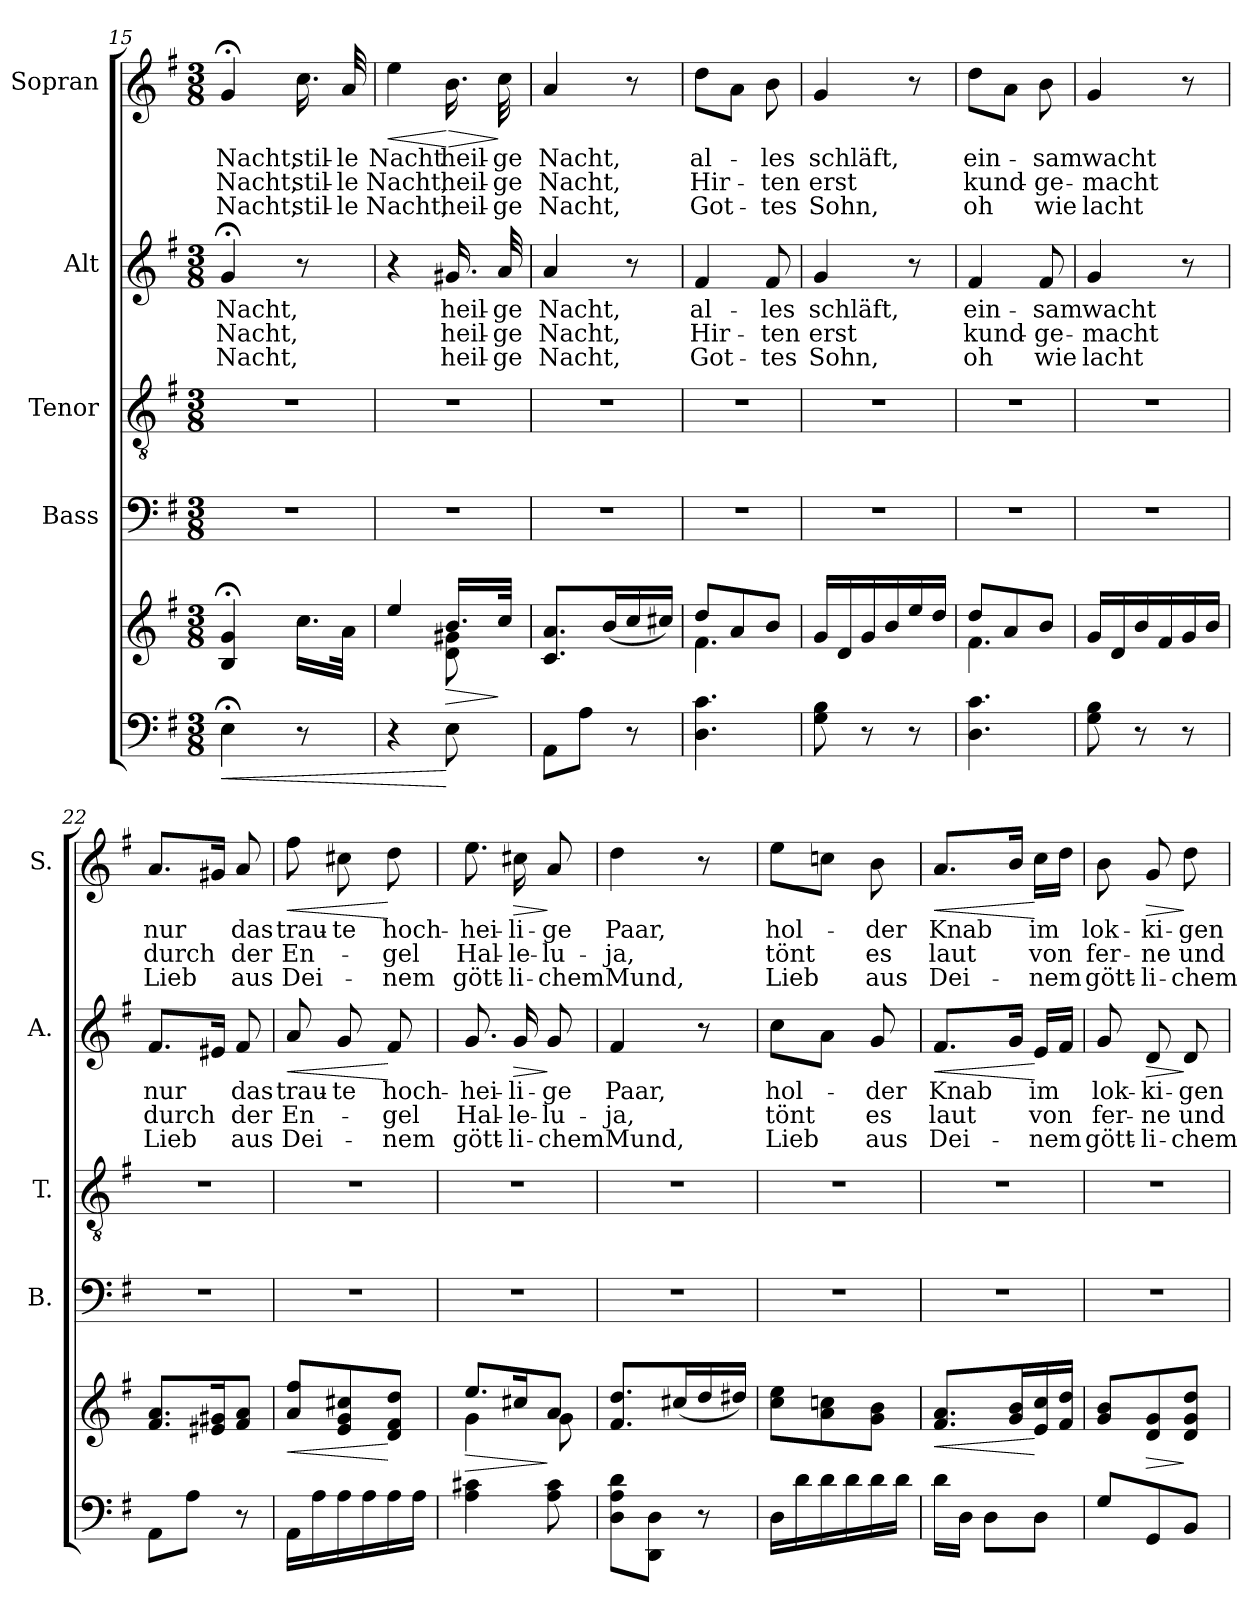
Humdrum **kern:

**kern	**kern	**dynam	**kern	**kern	**kern	**text	**text	**text	**dynam	**kern	**text	**text	**text	**dynam
*part5	*part5	*part5	*part4	*part3	*part2	*part2	*part2	*part2	*part2	*part1	*part1	*part1	*part1	*part1
*staff6	*staff5	*staff5/6	*staff4	*staff3	*staff2	*staff2	*staff2	*staff2	*staff2	*staff1	*staff1	*staff1	*staff1	*staff1
*	*	*	*I"Bass	*I"Tenor	*I"Alt	*	*	*	*	*I"Sopran	*	*	*	*
*	*	*	*I'B.	*I'T.	*I'A.	*	*	*	*	*I'S.	*	*	*	*
*clefF4	*clefG2	*	*clefF4	*clefGv2	*clefG2	*	*	*	*	*clefG2	*	*	*	*
*k[f#]	*k[f#]	*	*k[f#]	*k[f#]	*k[f#]	*	*	*	*	*k[f#]	*	*	*	*
*G:	*G:	*	*G:	*G:	*G:	*	*	*	*	*G:	*	*	*	*
*M3/8	*M3/8	*	*M3/8	*M3/8	*M3/8	*	*	*	*	*M3/8	*	*	*	*
=15	=15	=15	=15	=15	=15	=15	=15	=15	=15	=15	=15	=15	=15	=15
!	!	!LO:HP:b=2	!	!	!	!LO:LY:b	!LO:LY:b	!LO:LY:b	!	!	!LO:LY:b	!LO:LY:b	!LO:LY:b	!
4E;<\	4B/;< 4g/;<	<	4.r	4.r	4g;</	Nacht,	Nacht,	Nacht,	.	4g;</	Nacht,	Nacht,	Nacht,	.
!	!	!	!	!	!	!	!	!	!	!	!LO:LY:b	!LO:LY:b	!LO:LY:b	!
8r	16.cc\LL	.	.	.	8r	.	.	.	.	16.cc\	stil-	stil-	stil-	.
!	!	!	!	!	!	!	!	!	!	!	!LO:LY:b	!LO:LY:b	!LO:LY:b	!
.	32a\JJk	.	.	.	.	.	.	.	.	32a/	-le	-le	-le	.
!!LO:PB:g=z
=16	=16	=16	=16	=16	=16	=16	=16	=16	=16	=16	=16	=16	=16	=16
*	*^	*	*	*	*	*	*	*	*	*	*	*	*	*
!	!	!	!	!	!	!	!	!	!	!	!	!LO:LY:b	!LO:LY:b	!LO:LY:b	!LO:HP:b
4r	4ee/	4ryy	.	4.r	4.r	4r	.	.	.	.	4ee\	Nacht	Nacht,	Nacht,	<
!	!	!	!LO:HP:n=1:b	!	!	!	!LO:LY:b	!LO:LY:b	!LO:LY:b	!	!	!LO:LY:b	!LO:LY:b	!LO:LY:b	!LO:HP:n=1:b
8E\	16.b/LL	8d\ 8g#X\	[ >	.	.	16.g#X/	heil-	heil-	heil-	.	16.b\	heil-	heil-	heil-	[ >
!	!	!	!	!	!	!	!LO:LY:b	!LO:LY:b	!LO:LY:b	!	!	!LO:LY:b	!LO:LY:b	!LO:LY:b	!
.	32cc/JJk	.	]	.	.	32a/	-ge	-ge	-ge	.	32cc\	-ge	-ge	-ge	]
*	*v	*v	*	*	*	*	*	*	*	*	*	*	*	*	*
=17	=17	=17	=17	=17	=17	=17	=17	=17	=17	=17	=17	=17	=17	=17
!	!	!	!	!	!	!LO:LY:b	!LO:LY:b	!LO:LY:b	!	!	!LO:LY:b	!LO:LY:b	!LO:LY:b	!
8AA\L	8.c/ 8.a/L	.	4.r	4.r	4a/	Nacht,	Nacht,	Nacht,	.	4a/	Nacht,	Nacht,	Nacht,	.
8A\J	.	.	.	.	.	.	.	.	.	.	.	.	.	.
.	(<16b/L	.	.	.	.	.	.	.	.	.	.	.	.	.
8r	16cc/	.	.	.	8r	.	.	.	.	8r	.	.	.	.
.	16cc#X/JJ)	.	.	.	.	.	.	.	.	.	.	.	.	.
=18	=18	=18	=18	=18	=18	=18	=18	=18	=18	=18	=18	=18	=18	=18
*	*^	*	*	*	*	*	*	*	*	*	*	*	*	*
!	!	!	!	!	!	!	!LO:LY:b	!LO:LY:b	!LO:LY:b	!	!	!LO:LY:b	!LO:LY:b	!LO:LY:b	!
4.D\ 4.c\	8dd/L	4.f#\	.	4.r	4.r	4f#/	al-	Hir-	Got-	.	8dd\L	al-	Hir-	Got-	.
.	8a/	.	.	.	.	.	.	.	.	.	8a\J	.	.	.	.
!	!	!	!	!	!	!	!LO:LY:b	!LO:LY:b	!LO:LY:b	!	!	!LO:LY:b	!LO:LY:b	!LO:LY:b	!
.	8b/J	.	.	.	.	8f#/	-les	-ten	-tes	.	8b\	-les	-ten	-tes	.
*	*v	*v	*	*	*	*	*	*	*	*	*	*	*	*	*
=19	=19	=19	=19	=19	=19	=19	=19	=19	=19	=19	=19	=19	=19	=19
!	!	!	!	!	!	!LO:LY:b	!LO:LY:b	!LO:LY:b	!	!	!LO:LY:b	!LO:LY:b	!LO:LY:b	!
8G\ 8B\	16g/LL	.	4.r	4.r	4g/	schläft,	erst	Sohn,	.	4g/	schläft,	erst	Sohn,	.
.	16d/	.	.	.	.	.	.	.	.	.	.	.	.	.
8r	16g/	.	.	.	.	.	.	.	.	.	.	.	.	.
.	16b/	.	.	.	.	.	.	.	.	.	.	.	.	.
8r	16ee/	.	.	.	8r	.	.	.	.	8r	.	.	.	.
.	16dd/JJ	.	.	.	.	.	.	.	.	.	.	.	.	.
=20	=20	=20	=20	=20	=20	=20	=20	=20	=20	=20	=20	=20	=20	=20
*	*^	*	*	*	*	*	*	*	*	*	*	*	*	*
!	!	!	!	!	!	!	!LO:LY:b	!LO:LY:b	!LO:LY:b	!	!	!LO:LY:b	!LO:LY:b	!LO:LY:b	!
4.D\ 4.c\	8dd/L	4.f#\	.	4.r	4.r	4f#/	ein-	kund-	oh	.	8dd\L	ein-	kund-	oh	.
.	8a/	.	.	.	.	.	.	.	.	.	8a\J	.	.	.	.
!	!	!	!	!	!	!	!LO:LY:b	!LO:LY:b	!LO:LY:b	!	!	!LO:LY:b	!LO:LY:b	!LO:LY:b	!
.	8b/J	.	.	.	.	8f#/	-sam	-ge-	wie	.	8b\	-sam	-ge-	wie	.
*	*v	*v	*	*	*	*	*	*	*	*	*	*	*	*	*
=21	=21	=21	=21	=21	=21	=21	=21	=21	=21	=21	=21	=21	=21	=21
!	!	!	!	!	!	!LO:LY:b	!LO:LY:b	!LO:LY:b	!	!	!LO:LY:b	!LO:LY:b	!LO:LY:b	!
8G\ 8B\	16g/LL	.	4.r	4.r	4g/	wacht	-macht	lacht	.	4g/	wacht	-macht	lacht	.
.	16d/	.	.	.	.	.	.	.	.	.	.	.	.	.
8r	16b/	.	.	.	.	.	.	.	.	.	.	.	.	.
.	16f#/	.	.	.	.	.	.	.	.	.	.	.	.	.
8r	16g/	.	.	.	8r	.	.	.	.	8r	.	.	.	.
.	16b/JJ	.	.	.	.	.	.	.	.	.	.	.	.	.
=22	=22	=22	=22	=22	=22	=22	=22	=22	=22	=22	=22	=22	=22	=22
!	!	!	!	!	!	!LO:LY:b	!LO:LY:b	!LO:LY:b	!	!	!LO:LY:b	!LO:LY:b	!LO:LY:b	!
8AA\L	8.f#/ 8.a/L	.	4.r	4.r	8.f#/L	nur	durch	Lieb	.	8.a/L	nur	durch	Lieb	.
8A\J	.	.	.	.	.	.	.	.	.	.	.	.	.	.
.	16e#X/ 16g#X/k	.	.	.	16e#X/Jk	.	.	.	.	16g#X/Jk	.	.	.	.
!	!	!	!	!	!	!LO:LY:b	!LO:LY:b	!LO:LY:b	!	!	!LO:LY:b	!LO:LY:b	!LO:LY:b	!
8r	8f#/ 8a/J	.	.	.	8f#/	das	der	aus	.	8a/	das	der	aus	.
!!LO:LB:g=z
=23	=23	=23	=23	=23	=23	=23	=23	=23	=23	=23	=23	=23	=23	=23
!	!	!LO:HP:b	!	!	!	!LO:LY:b	!LO:LY:b	!LO:LY:b	!LO:HP:b	!	!LO:LY:b	!LO:LY:b	!LO:LY:b	!LO:HP:b
16AA\LL	8a/ 8ff#/L	<	4.r	4.r	8a/	trau-	En-	Dei-	<	8ff#\	trau-	En-	Dei-	<
16A\	.	.	.	.	.	.	.	.	.	.	.	.	.	.
!	!	!	!	!	!	!LO:LY:b	!	!	!	!	!LO:LY:b	!	!	!
16A\	8e/ 8g/ 8cc#X/	.	.	.	8g/	-te	.	.	.	8cc#X\	-te	.	.	.
16A\	.	.	.	.	.	.	.	.	.	.	.	.	.	.
!	!	!	!	!	!	!LO:LY:b	!LO:LY:b	!LO:LY:b	!	!	!LO:LY:b	!LO:LY:b	!LO:LY:b	!
16A\	8d/ 8f#/ 8dd/J	[	.	.	8f#/	hoch-	-gel	-nem	[	8dd\	hoch-	-gel	-nem	[
16A\JJ	.	.	.	.	.	.	.	.	.	.	.	.	.	.
=24	=24	=24	=24	=24	=24	=24	=24	=24	=24	=24	=24	=24	=24	=24
!	!	!LO:HP:b	!	!	!	!LO:LY:b	!LO:LY:b	!LO:LY:b	!	!	!LO:LY:b	!LO:LY:b	!LO:LY:b	!
*	*^	*	*	*	*	*	*	*	*	*	*	*	*	*
4A\ 4c#X\	8.ee/L	4g\	>	4.r	4.r	8.g/	-hei-	Hal-	gött-	.	8.ee\	-hei-	Hal-	gött-	.
!	!	!	!	!	!	!	!LO:LY:b	!LO:LY:b	!LO:LY:b	!LO:HP:b	!	!LO:LY:b	!LO:LY:b	!LO:LY:b	!LO:HP:b
.	16cc#X/k	.	.	.	.	16g/	-li-	-le-	-li-	>	16cc#X\	-li-	-le-	-li-	>
!	!	!	!	!	!	!	!LO:LY:b	!LO:LY:b	!LO:LY:b	!	!	!LO:LY:b	!LO:LY:b	!LO:LY:b	!
8A\ 8c#\	8a/J	8g\	]	.	.	8g/	-ge	-lu-	-chem	]	8a/	-ge	-lu-	-chem	]
=25	=25	=25	=25	=25	=25	=25	=25	=25	=25	=25	=25	=25	=25	=25	=25
!	!	!	!	!	!	!	!LO:LY:b	!LO:LY:b	!LO:LY:b	!	!	!LO:LY:b	!LO:LY:b	!LO:LY:b	!
*	*v	*v	*	*	*	*	*	*	*	*	*	*	*	*	*
8D\ 8A\ 8d\L	8.f#/ 8.dd/L	.	4.r	4.r	4f#/	Paar,	-ja,	Mund,	.	4dd\	Paar,	-ja,	Mund,	.
8DD\ 8D\J	.	.	.	.	.	.	.	.	.	.	.	.	.	.
.	(<16cc#X/L	.	.	.	.	.	.	.	.	.	.	.	.	.
8r	16dd/	.	.	.	8r	.	.	.	.	8r	.	.	.	.
.	16dd#X/JJ)	.	.	.	.	.	.	.	.	.	.	.	.	.
=26	=26	=26	=26	=26	=26	=26	=26	=26	=26	=26	=26	=26	=26	=26
!	!	!	!	!	!	!LO:LY:b	!LO:LY:b	!LO:LY:b	!	!	!LO:LY:b	!LO:LY:b	!LO:LY:b	!
16D\LL	8cc\ 8ee\L	.	4.r	4.r	8cc\L	hol-	tönt	Lieb	.	8ee\L	hol-	tönt	Lieb	.
16d\	.	.	.	.	.	.	.	.	.	.	.	.	.	.
16d\	8a\ 8ccn\	.	.	.	8a\J	.	.	.	.	8ccn\J	.	.	.	.
16d\	.	.	.	.	.	.	.	.	.	.	.	.	.	.
!	!	!	!	!	!	!LO:LY:b	!LO:LY:b	!LO:LY:b	!	!	!LO:LY:b	!LO:LY:b	!LO:LY:b	!
16d\	8g\ 8b\J	.	.	.	8g/	-der	es	aus	.	8b\	-der	es	aus	.
16d\JJ	.	.	.	.	.	.	.	.	.	.	.	.	.	.
=27	=27	=27	=27	=27	=27	=27	=27	=27	=27	=27	=27	=27	=27	=27
!	!	!LO:HP:b	!	!	!	!LO:LY:b	!LO:LY:b	!LO:LY:b	!LO:HP:b	!	!LO:LY:b	!LO:LY:b	!LO:LY:b	!LO:HP:b
16d\LL	8.f#/ 8.a/L	<	4.r	4.r	8.f#/L	Knab	laut	Dei-	<	8.a/L	Knab	laut	Dei-	<
16D\JJ	.	.	.	.	.	.	.	.	.	.	.	.	.	.
8D\L	.	.	.	.	.	.	.	.	.	.	.	.	.	.
.	16g/ 16b/L	.	.	.	16g/Jk	.	.	.	.	16b/Jk	.	.	.	.
!	!	!	!	!	!	!LO:LY:b	!LO:LY:b	!LO:LY:b	!	!	!LO:LY:b	!LO:LY:b	!LO:LY:b	!
8D\J	16e/ 16cc/	[	.	.	16e/LL	im	von	-nem	[	16cc\LL	im	von	-nem	[
.	16f#/ 16dd/JJ	.	.	.	16f#/JJ	.	.	.	.	16dd\JJ	.	.	.	.
=28	=28	=28	=28	=28	=28	=28	=28	=28	=28	=28	=28	=28	=28	=28
!	!	!	!	!	!	!LO:LY:b	!LO:LY:b	!LO:LY:b	!	!	!LO:LY:b	!LO:LY:b	!LO:LY:b	!
8G/L	8g/ 8b/L	.	4.r	4.r	8g/	lok-	fer-	gött-	.	8b\	lok-	fer-	gött-	.
!	!	!LO:HP:b	!	!	!	!LO:LY:b	!LO:LY:b	!LO:LY:b	!LO:HP:b	!	!LO:LY:b	!LO:LY:b	!LO:LY:b	!LO:HP:b
8GG/	8d/ 8g/	>	.	.	8d/	-ki-	-ne	-li-	>	8g/	-ki-	-ne	-li-	>
!	!	!	!	!	!	!LO:LY:b	!LO:LY:b	!LO:LY:b	!	!	!LO:LY:b	!LO:LY:b	!LO:LY:b	!
8BB/J	8d/ 8g/ 8dd/J	]	.	.	8d/	-gen	und	-chem	]	8dd\	-gen	und	-chem	]
=	=	=	=	=	=	=	=	=	=	=	=	=	=	=
*-	*-	*-	*-	*-	*-	*-	*-	*-	*-	*-	*-	*-	*-	*-
